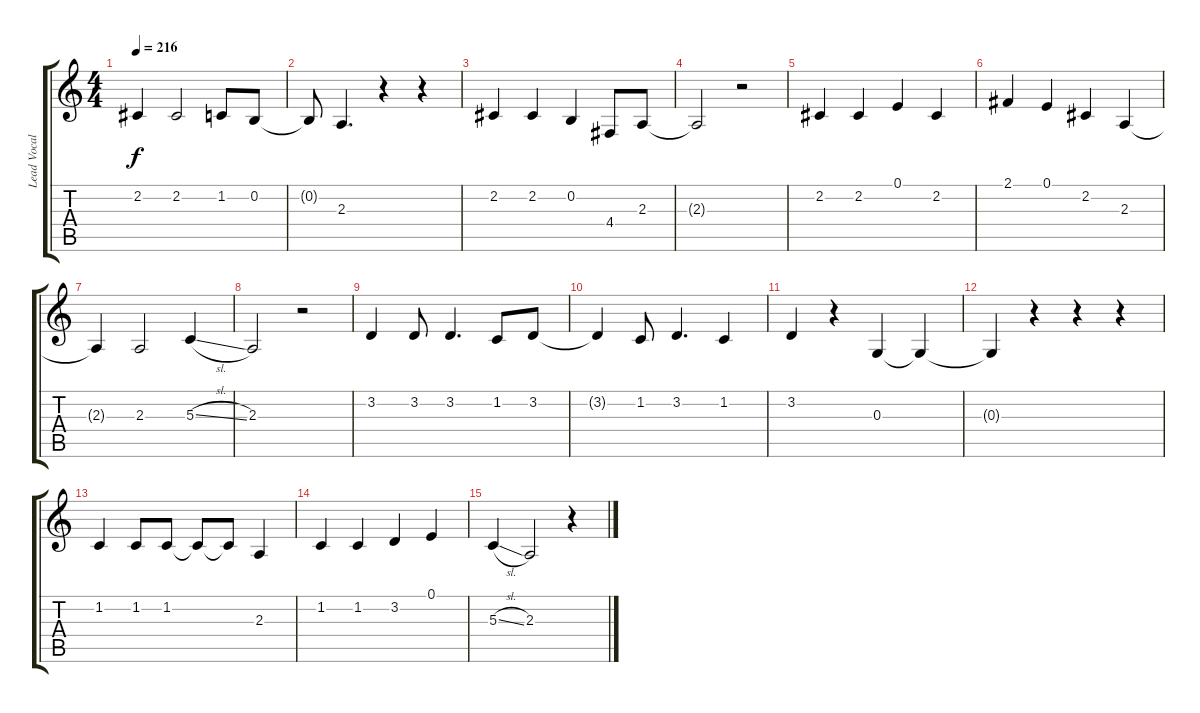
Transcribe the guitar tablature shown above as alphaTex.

\track ("Lead Vocal" "Lead Vocal") {instrument stringensemble1}
\staff {score tabs}
\tuning (E4 B3 G3 D3 A2 E2) {hide}
\ts (4 4)
\tempo 216
\clef g2
\ks c
2.2.4{dy f} 2.2.2 1.2.8 0.2.8 |
0.2{t}.8 2.3.4{d} r.4 r.4 |
2.2.4 2.2.4 0.2.4 4.4.8 2.3.8 |
2.3{t}.2 r.2 |
2.2.4 2.2.4 0.1.4 2.2.4 |
2.1.4 0.1.4 2.2.4 2.3.4 |
2.3{t}.4 2.3.2 5.3{sl}.4 |
2.3.2 r.2 |
3.2.4 3.2.8 3.2.4{d} 1.2.8 3.2.8 |
3.2{t}.4 1.2.8 3.2.4{d} 1.2.4 |
3.2.4 r.4 0.3.4 0.3{t}.4 |
0.3{t}.4 r.4 r.4 r.4 |
1.2.4 1.2.8 1.2.8 1.2{t}.8 1.2{t}.8 2.3.4 |
1.2.4 1.2.4 3.2.4 0.1.4 |
5.3{sl}.4 2.3.2 r.4
